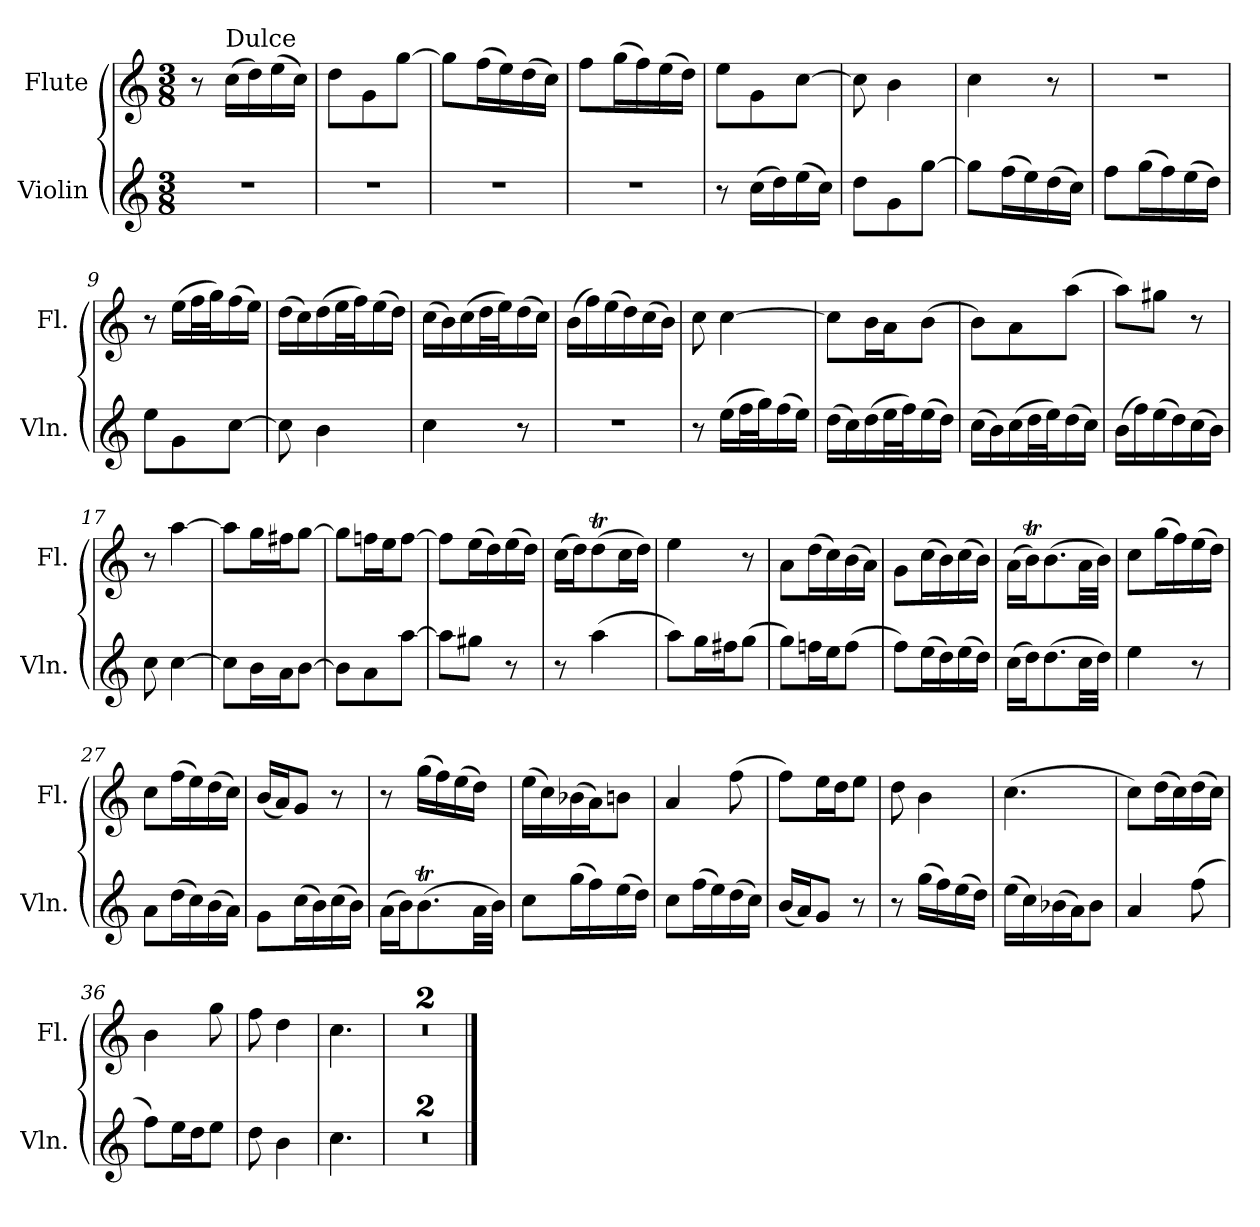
**kern	**kern
*part2	*part1
*staff2	*staff1
*I"Violin	*I"Flute
*I'Vln.	*I'Fl.
*clefG2	*clefG2
*k[]	*k[]
*C:	*C:
*M3/8	*M3/8
=1	=1
4.r	8r
!	!LO:TX:a:t=Dulce
.	(16cc\LL
.	16dd\)
.	(16ee\
.	16cc\JJ)
=2	=2
4.r	8dd\L
.	8g\
.	[8gg\J
=3	=3
4.r	8gg\L]
.	(16ff\L
.	16ee\)
.	(16dd\
.	16cc\JJ)
=4	=4
4.r	8ff\L
.	(16gg\L
.	16ff\)
.	(16ee\
.	16dd\JJ)
=5	=5
8r	8ee\L
(16cc\LL	8g\
16dd\)	.
(16ee\	[8cc\J
16cc\JJ)	.
!!LO:LB:g=z
=6	=6
8dd\L	8cc\]
8g\	4b\
[8gg\J	.
=7	=7
8gg\L]	4cc\
(16ff\L	.
16ee\)	.
(16dd\	8r
16cc\JJ)	.
=8	=8
8ff\L	4.r
(16gg\L	.
16ff\)	.
(16ee\	.
16dd\JJ)	.
=9	=9
8ee\L	8r
8g\	(16ee\LL
.	32ff\L
.	32gg\J)
[8cc\J	(16ff\
.	16ee\JJ)
=10	=10
8cc\]	(16dd\LL
.	16cc\)
4b\	(16dd\
.	32ee\L
.	32ff\J)
.	(16ee\
.	16dd\JJ)
!!LO:LB:g=z
=11	=11
4cc\	(16cc\LL
.	16b\)
.	(16cc\
.	32dd\L
.	32ee\J)
8r	(16dd\
.	16cc\JJ)
=12	=12
4.r	(16b\LL
.	16ff\)
.	(16ee\
.	16dd\)
.	(16cc\
.	16b\JJ)
=13	=13
8r	8cc\
(16ee\LL	[4cc\
32ff\L	.
32gg\J)	.
(16ff\	.
16ee\JJ)	.
=14	=14
(16dd\LL	8cc\L]
16cc\)	.
(16dd\	16b\L
32ee\L	16a\J
32ff\J)	.
(16ee\	(8b\J
16dd\JJ)	.
=15	=15
(16cc\LL	8b\L)
16b\)	.
(16cc\	8a\
32dd\L	.
32ee\J)	.
(16dd\	(8aa\J
16cc\JJ)	.
!!LO:LB:g=z
=16	=16
(16b\LL	8aa\L)
16ff\)	.
(16ee\	8gg#X\J
16dd\)	.
(16cc\	8r
16b\JJ)	.
=17	=17
8cc\	8r
[4cc\	[4aa\
=18	=18
8cc\L]	8aa\L]
16b\L	16gg\L
16a\J	16ff#X\J
[8b\J	[8gg\J
=19	=19
8b\L]	8gg\L]
8a\	16ffn\L
.	16ee\J
[8aa\J	[8ff\J
=20	=20
8aa\L]	8ff\L]
8gg#X\J	(16ee\L
.	16dd\)
8r	(16ee\
.	16dd\JJ)
!!LO:LB:g=z
=21	=21
8r	(16cc\LL
.	16dd\J)
(4aa\	(8ddT\
.	16cc\L
.	16dd\JJ)
=22	=22
8aa\L)	4ee\
16gg\L	.
16ff#X\J	.
(8gg\J	8r
=23	=23
8gg\L)	8a\L
16ffn\L	(16dd\L
16ee\J	16cc\)
(8ff\J	(16b\
.	16a\JJ)
=24	=24
8ff\L)	8g\L
(16ee\L	(16cc\L
16dd\)	16b\)
(16ee\	(16cc\
16dd\JJ)	16b\JJ)
=25	=25
(16cc\LL	(16a\LL
16dd\J)	16bt\J)
(8.dd\	(8.b\
32cc\LL	32a\LL
32dd\JJJ)	32b\JJJ)
!!LO:PB:g=z
=26	=26
4ee\	8cc\L
.	(16gg\L
.	16ff\)
8r	(16ee\
.	16dd\JJ)
=27	=27
8a\L	8cc\L
(16dd\L	(16ff\L
16cc\)	16ee\)
(16b\	(16dd\
16a\JJ)	16cc\JJ)
=28	=28
8g\L	(16b/LL
.	16a/J)
(16cc\L	8g/J
16b\)	.
(16cc\	8r
16b\JJ)	.
=29	=29
(16a\LL	8r
16b\J)	.
(8.bt\	(16gg\LL
.	16ff\)
.	(16ee\
32a\LL	16dd\JJ)
32b\JJJ)	.
=30	=30
8cc\L	(16ee\LL
.	16cc\)
(16gg\L	(16b-X\
16ff\)	16a\J)
(16ee\	8bn\J
16dd\JJ)	.
!!LO:LB:g=z
=31	=31
8cc\L	4a/
(16ff\L	.
16ee\)	.
(16dd\	(8ff\
16cc\JJ)	.
=32	=32
(16b/LL	8ff\L)
16a/J)	.
8g/J	16ee\L
.	16dd\J
8r	8ee\J
=33	=33
8r	8dd\
(16gg\LL	4b\
16ff\)	.
(16ee\	.
16dd\JJ)	.
=34	=34
(16ee\LL	(4.cc\
16cc\)	.
(16b-X\	.
16a\J)	.
8b-\J	.
=35	=35
4a/	8cc\L)
.	(16dd\L
.	16cc\)
(8ff\	(16dd\
.	16cc\JJ)
!!LO:LB:g=z
=36	=36
8ff\L)	4b\
16ee\L	.
16dd\J	.
8ee\J	8gg\
=37	=37
8dd\	8ff\
4b\	4dd\
=38	=38
4.cc\	4.cc\
=39	=39
4.r	4.r
=40	=40
4.r	4.r
==	==
*-	*-
